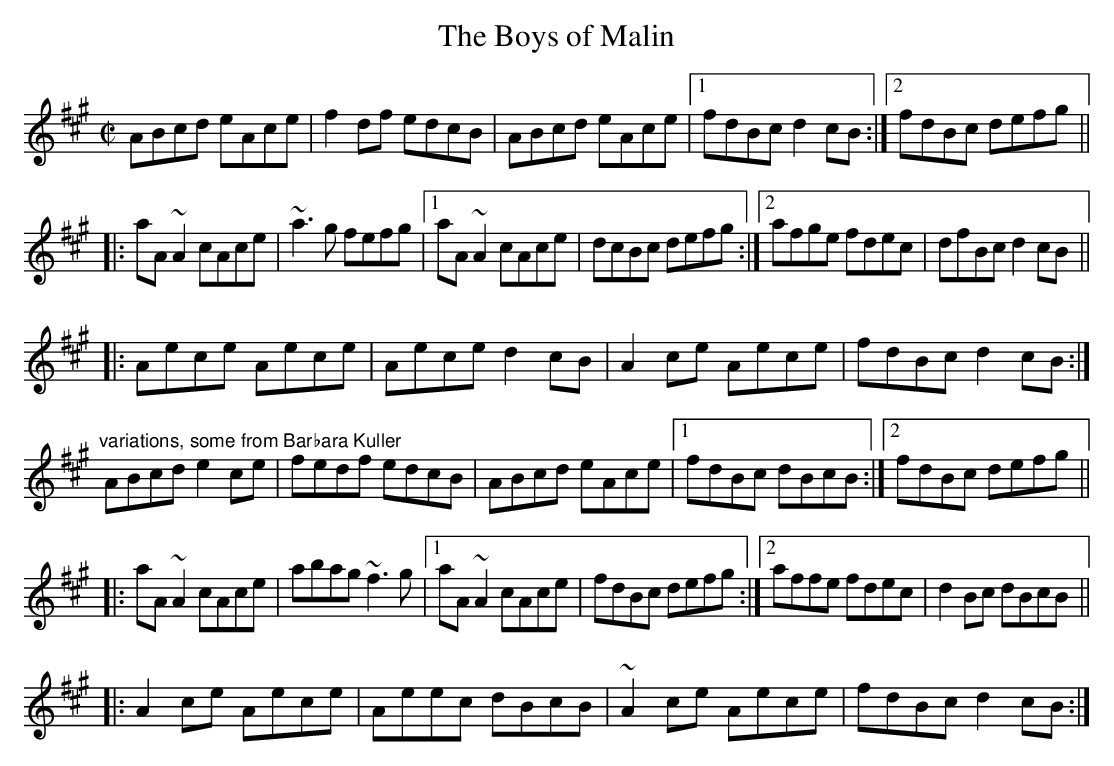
X:1
T:Boys of Malin, The
M:C|
K:A
ABcd eAce|f2df edcB|ABcd eAce|1 fdBc d2cB:|2 fdBc defg||
|:aA~A2 cAce|~a3g fefg|1 aA~A2 cAce|dcBc defg:|2 afge fdec|dfBc d2cB||
|:Aece Aece|Aece d2cB|A2ce Aece|fdBc d2cB:|
"variations, some from Barbara Kuller"
ABcd e2ce|fedf edcB|ABcd eAce|1 fdBc dBcB:|2 fdBc defg||
|:aA~A2 cAce|abag ~f3g|1 aA~A2 cAce|fdBc defg:|2 affe fdec|d2Bc dBcB||
|:A2ce Aece|Aeec dBcB|~A2ce Aece|fdBc d2cB:|
